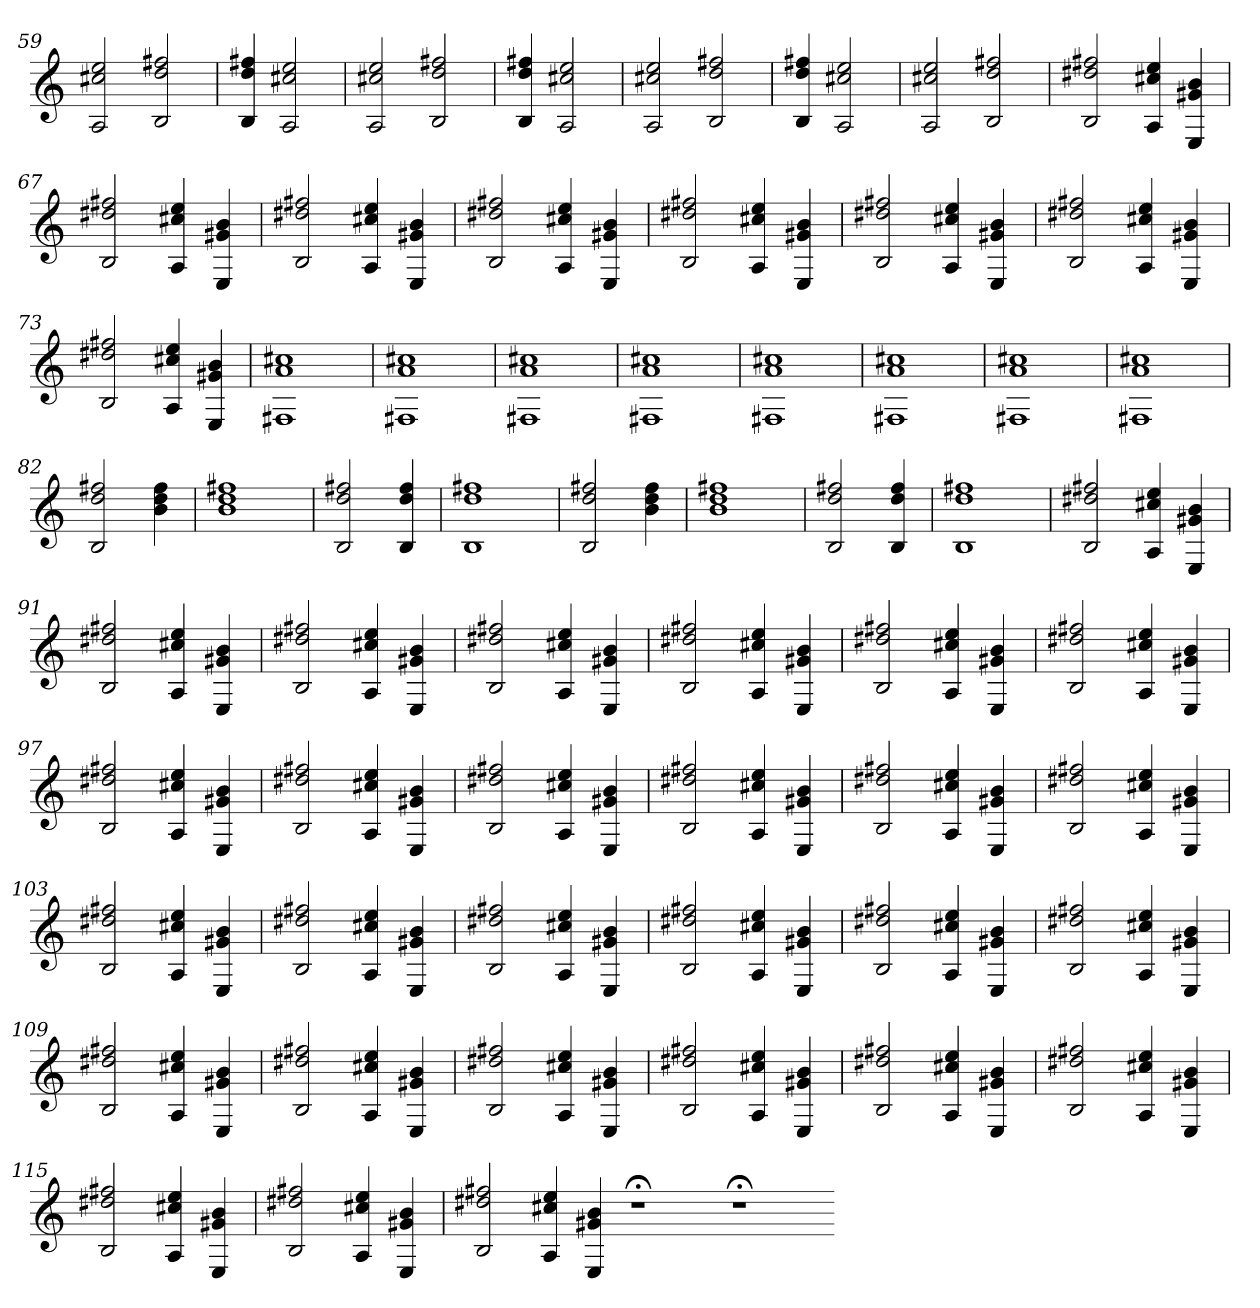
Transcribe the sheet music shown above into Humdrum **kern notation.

**kern
*part1
*staff1
=59
2A 2cc#X 2ee
2B 2dd 2ff#X
=60
4B 4dd 4ff#X
2A 2cc#X 2ee
=61
2A 2cc#X 2ee
2B 2dd 2ff#X
=62
4B 4dd 4ff#X
2A 2cc#X 2ee
=63
2A 2cc#X 2ee
2B 2dd 2ff#X
=64
4B 4dd 4ff#X
2A 2cc#X 2ee
=65
2A 2cc#X 2ee
2B 2dd 2ff#X
=66
2B 2dd#X 2ff#X
4A 4cc#X 4ee
4E 4g#X 4b
=67
2B 2dd#X 2ff#X
4A 4cc#X 4ee
4E 4g#X 4b
=68
2B 2dd#X 2ff#X
4A 4cc#X 4ee
4E 4g#X 4b
=69
2B 2dd#X 2ff#X
4A 4cc#X 4ee
4E 4g#X 4b
=70
2B 2dd#X 2ff#X
4A 4cc#X 4ee
4E 4g#X 4b
=71
2B 2dd#X 2ff#X
4A 4cc#X 4ee
4E 4g#X 4b
=72
2B 2dd#X 2ff#X
4A 4cc#X 4ee
4E 4g#X 4b
=73
2B 2dd#X 2ff#X
4A 4cc#X 4ee
4E 4g#X 4b
=74
1F#X 1a 1cc#X
=75
1F#X 1a 1cc#X
=76
1F#X 1a 1cc#X
=77
1F#X 1a 1cc#X
=78
1F#X 1a 1cc#X
=79
1F#X 1a 1cc#X
=80
1F#X 1a 1cc#X
=81
1F#X 1a 1cc#X
=82
2B 2dd 2ff#X
4b 4dd 4ff#
=83
1b 1dd 1ff#X
=84
2B 2dd 2ff#X
4B 4dd 4ff#
=85
1B 1dd 1ff#X
=86
2B 2dd 2ff#X
4b 4dd 4ff#
=87
1b 1dd 1ff#X
=88
2B 2dd 2ff#X
4B 4dd 4ff#
=89
1B 1dd 1ff#X
=90
2B 2dd#X 2ff#X
4A 4cc#X 4ee
4E 4g#X 4b
=91
2B 2dd#X 2ff#X
4A 4cc#X 4ee
4E 4g#X 4b
=92
2B 2dd#X 2ff#X
4A 4cc#X 4ee
4E 4g#X 4b
=93
2B 2dd#X 2ff#X
4A 4cc#X 4ee
4E 4g#X 4b
=94
2B 2dd#X 2ff#X
4A 4cc#X 4ee
4E 4g#X 4b
=95
2B 2dd#X 2ff#X
4A 4cc#X 4ee
4E 4g#X 4b
=96
2B 2dd#X 2ff#X
4A 4cc#X 4ee
4E 4g#X 4b
=97
2B 2dd#X 2ff#X
4A 4cc#X 4ee
4E 4g#X 4b
=98
2B 2dd#X 2ff#X
4A 4cc#X 4ee
4E 4g#X 4b
=99
2B 2dd#X 2ff#X
4A 4cc#X 4ee
4E 4g#X 4b
=100
2B 2dd#X 2ff#X
4A 4cc#X 4ee
4E 4g#X 4b
=101
2B 2dd#X 2ff#X
4A 4cc#X 4ee
4E 4g#X 4b
=102
2B 2dd#X 2ff#X
4A 4cc#X 4ee
4E 4g#X 4b
=103
2B 2dd#X 2ff#X
4A 4cc#X 4ee
4E 4g#X 4b
=104
2B 2dd#X 2ff#X
4A 4cc#X 4ee
4E 4g#X 4b
=105
2B 2dd#X 2ff#X
4A 4cc#X 4ee
4E 4g#X 4b
=106
2B 2dd#X 2ff#X
4A 4cc#X 4ee
4E 4g#X 4b
=107
2B 2dd#X 2ff#X
4A 4cc#X 4ee
4E 4g#X 4b
=108
2B 2dd#X 2ff#X
4A 4cc#X 4ee
4E 4g#X 4b
=109
2B 2dd#X 2ff#X
4A 4cc#X 4ee
4E 4g#X 4b
=110
2B 2dd#X 2ff#X
4A 4cc#X 4ee
4E 4g#X 4b
=111
2B 2dd#X 2ff#X
4A 4cc#X 4ee
4E 4g#X 4b
=112
2B 2dd#X 2ff#X
4A 4cc#X 4ee
4E 4g#X 4b
=113
2B 2dd#X 2ff#X
4A 4cc#X 4ee
4E 4g#X 4b
=114
2B 2dd#X 2ff#X
4A 4cc#X 4ee
4E 4g#X 4b
=115
2B 2dd#X 2ff#X
4A 4cc#X 4ee
4E 4g#X 4b
=116
2B 2dd#X 2ff#X
4A 4cc#X 4ee
4E 4g#X 4b
=117
2B 2dd#X 2ff#X
4A 4cc#X 4ee
4E 4g#X 4b
1r;<
1r;<
=-
*-
